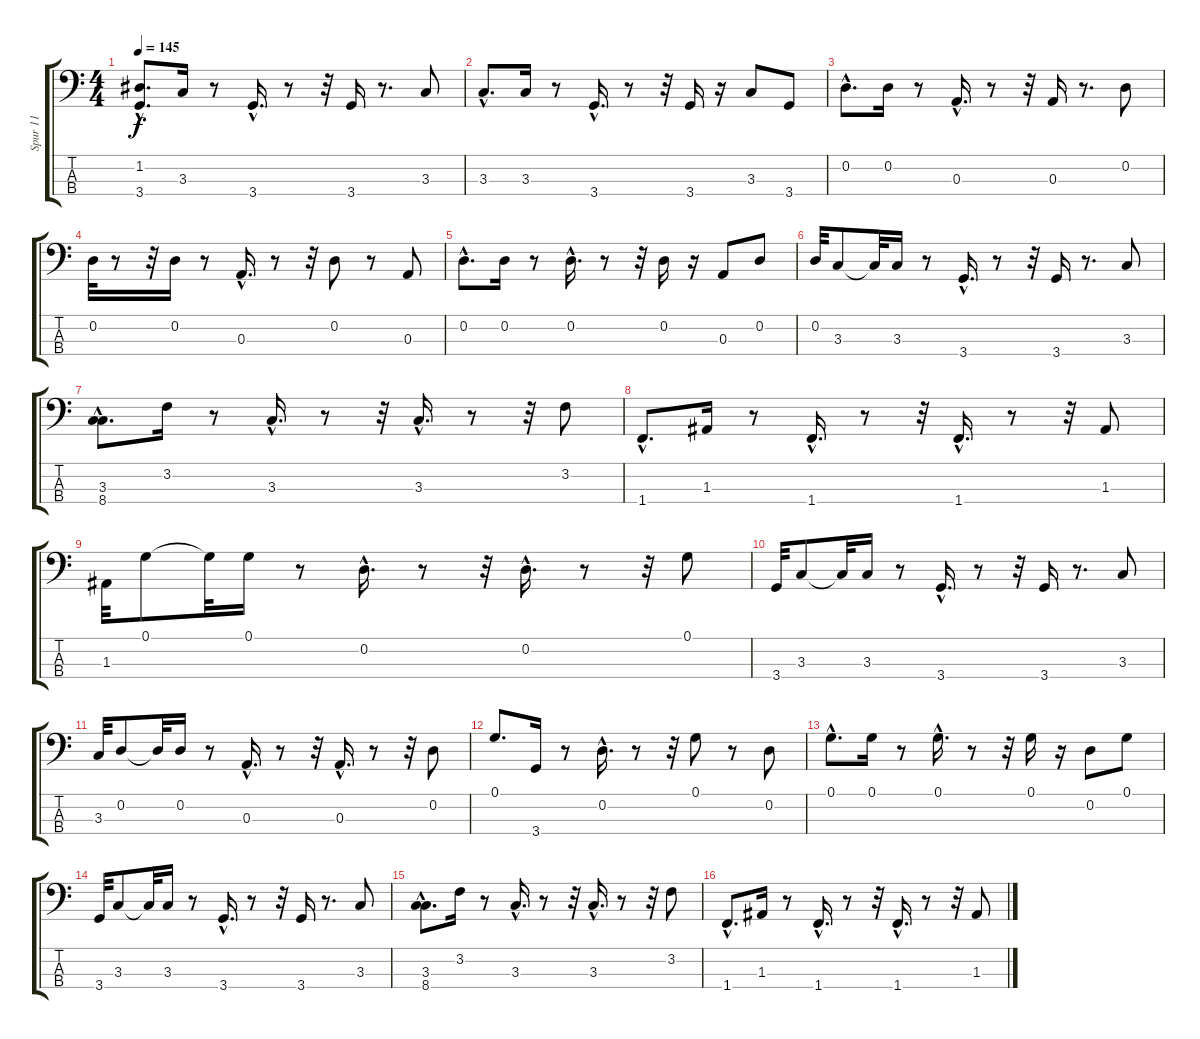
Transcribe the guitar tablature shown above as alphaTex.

\track ("Spur 11" "Spur 11") {instrument synthbass1}
\staff {score tabs}
\tuning (G2 D2 A1 E1) {hide}
\ts (4 4)
\tempo 145
\clef f4
\ks c
(1.2 3.4{hac}).8{d dy f} 3.3.16 r.8 3.4{hac}.16{d} r.8 r.32 3.4.16 r.8{d} 3.3.8 |
3.3{hac}.8{d} 3.3.16 r.8 3.4{hac}.16{d} r.8 r.32 3.4.16 r.16 3.3.8 3.4.8 |
0.2{hac}.8{d} 0.2.16 r.8 0.3{hac}.16{d} r.8 r.32 0.3.16 r.8{d} 0.2.8 |
0.2.32 r.8 r.32 0.2.16 r.8 0.3{hac}.16{d} r.8 r.32 0.2.8 r.8 0.3.8 |
0.2{hac}.8{d} 0.2.16 r.8 0.2{hac}.16{d} r.8 r.32 0.2.16 r.16 0.3.8 0.2.8 |
0.2.32 3.3.8 3.3{t}.32 3.3.16 r.8 3.4{hac}.16{d} r.8 r.32 3.4.16 r.8{d} 3.3.8 |
(3.3 8.4{hac}).8{d} 3.2.16 r.8 3.3{hac}.16{d} r.8 r.32 3.3{hac}.16{d} r.8 r.32 3.2.8 |
1.4{hac}.8{d} 1.3.16 r.8 1.4{hac}.16{d} r.8 r.32 1.4{hac}.16{d} r.8 r.32 1.3.8 |
1.3.32 0.1.8 0.1{t}.32 0.1.16 r.8 0.2{hac}.16{d} r.8 r.32 0.2{hac}.16{d} r.8 r.32 0.1.8 |
3.4.32 3.3.8 3.3{t}.32 3.3.16 r.8 3.4{hac}.16{d} r.8 r.32 3.4.16 r.8{d} 3.3.8 |
3.3.32 0.2.8 0.2{t}.32 0.2.16 r.8 0.3{hac}.16{d} r.8 r.32 0.3{hac}.16{d} r.8 r.32 0.2.8 |
0.1.8{d} 3.4.16 r.8 0.2{hac}.16{d} r.8 r.32 0.1.8 r.8 0.2.8 |
0.1{hac}.8{d} 0.1.16 r.8 0.1{hac}.16{d} r.8 r.32 0.1.16 r.16 0.2.8 0.1.8 |
3.4.32 3.3.8 3.3{t}.32 3.3.16 r.8 3.4{hac}.16{d} r.8 r.32 3.4.16 r.8{d} 3.3.8 |
(3.3 8.4{hac}).8{d} 3.2.16 r.8 3.3{hac}.16{d} r.8 r.32 3.3{hac}.16{d} r.8 r.32 3.2.8 |
1.4{hac}.8{d} 1.3.16 r.8 1.4{hac}.16{d} r.8 r.32 1.4{hac}.16{d} r.8 r.32 1.3.8
